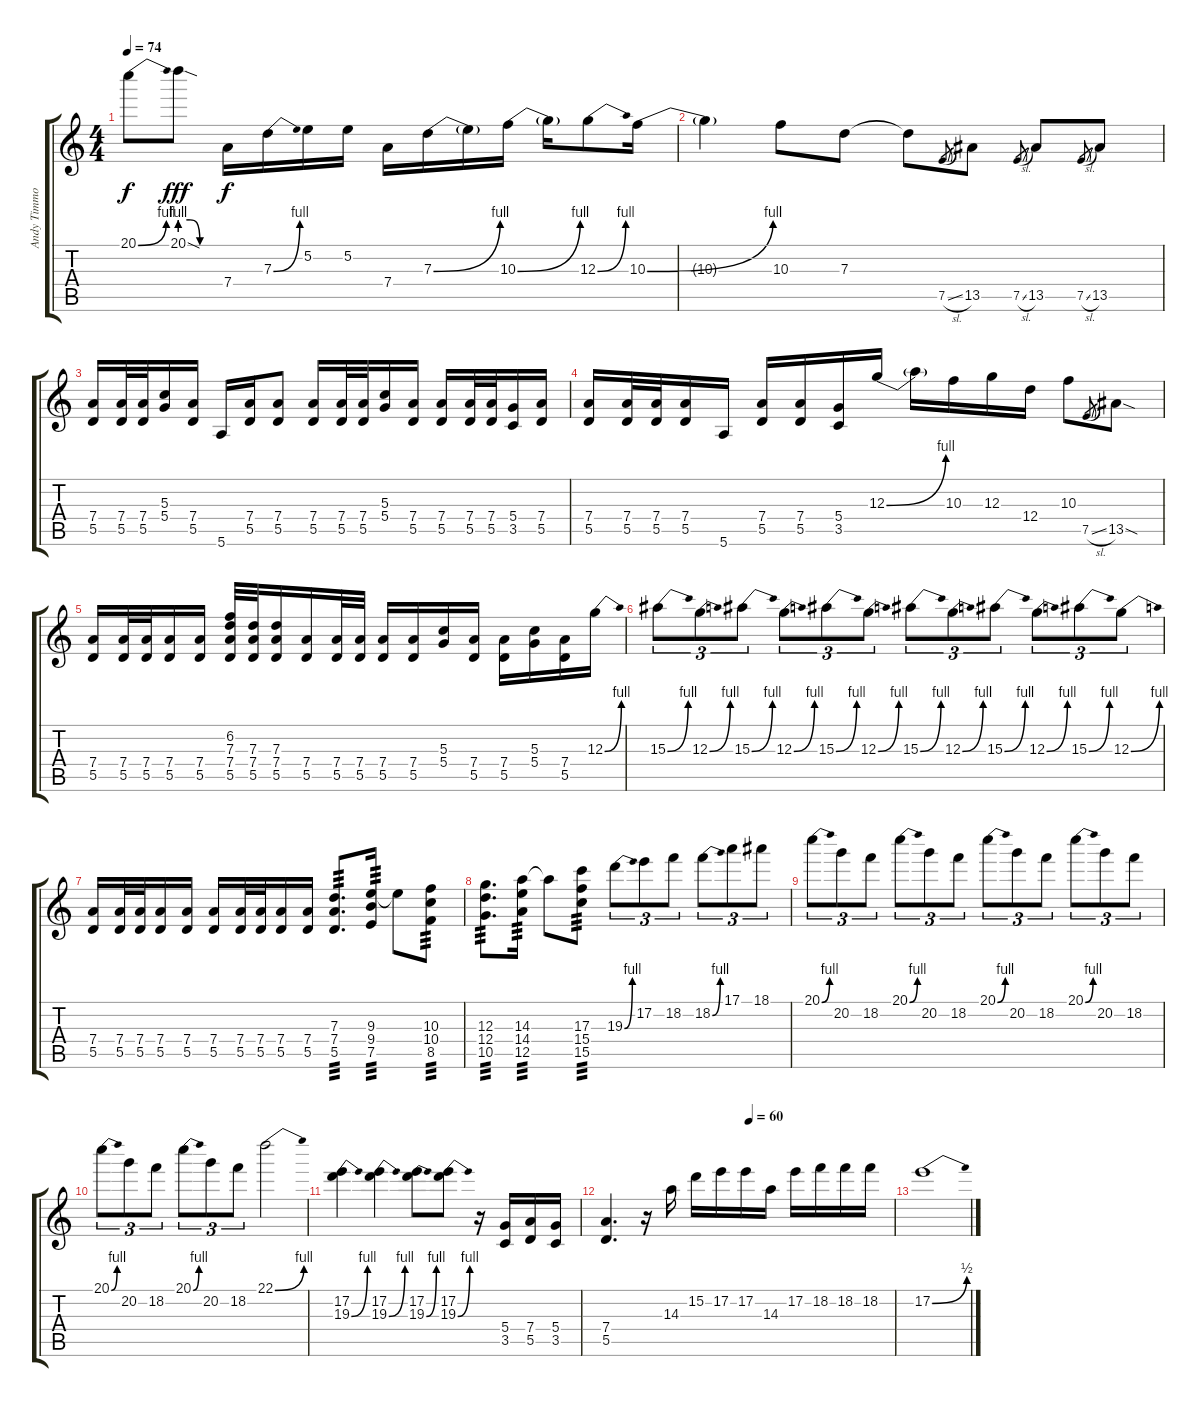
\track ("Andy Timmons" "Andy Timmo") {instrument distortionguitar}
\staff {score tabs}
\tuning (E4 B3 G3 D3 A2 E2) {hide}
\ts (4 4)
\tempo 74
\clef g2
\ks c
20.1{be (bend 0 0 60 4)}.8{dy f} 20.1{be (custom 0 4 15 4 30 0 60 0) sod}.8{dy fff} 7.4.16{dy f} 7.3{be (bend 0 0 60 4)}.16 5.2.16 5.2.16 7.4.16 7.3{be (bend 0 0 60 4)}.16 7.3{t}.16 10.3{be (bend 0 0 60 4)}.16 10.3{t}.16 12.3{be (bend 0 0 60 4)}.8 10.3{be (bend 0 0 60 4)}.16 |
10.3{t}.4 10.3.8 7.3.8 7.3{t}.8 7.5{sl}.8{gr} 13.5.8 7.5{sl}.8{gr} 13.5.8 7.5{sl}.8{gr} 13.5.8 |
(7.4 5.5).16 (7.4 5.5).32 (7.4 5.5).32 (5.3 5.4).16 (7.4 5.5).16 5.6.16 (7.4 5.5).16 (7.4 5.5).8 (7.4 5.5).16 (7.4 5.5).32 (7.4 5.5).32 (5.3 5.4).16 (7.4 5.5).16 (7.4 5.5).16 (7.4 5.5).32{txt ""} (7.4 5.5).32 (5.4 3.5).16 (7.4 5.5).16 |
(7.4 5.5).16 (7.4 5.5).32 (7.4 5.5).32 (7.4 5.5).16 5.6.16 (7.4 5.5).16 (7.4 5.5).16 (5.4 3.5).16 12.3{be (bend 0 0 60 4)}.16 12.3{t}.16 10.3.16 12.3.16 12.4.16 10.3.8 7.5{sl}.8{gr} 13.5{sod}.8 |
(7.4 5.5).16 (7.4 5.5).32 (7.4 5.5).32 (7.4 5.5).16 (7.4 5.5).16 (6.2 7.3 7.4 5.5).32 (7.3 7.4 5.5).32 (7.3 7.4 5.5).16 (7.4 5.5).16 (7.4 5.5).32 (7.4 5.5).32 (7.4 5.5).16 (7.4 5.5).16 (5.3 5.4).16 (7.4 5.5).16 (7.4 5.5).16 (5.3 5.4).16 (7.4 5.5).16 12.3{be (bend 0 0 60 4)}.16 |
15.3{be (bend 0 0 60 4)}.8{tu (3 2)} 12.3{be (bend 0 0 60 4)}.8{tu (3 2)} 15.3{be (bend 0 0 60 4)}.8{tu (3 2)} 12.3{be (bend 0 0 60 4)}.8{tu (3 2)} 15.3{be (bend 0 0 60 4)}.8{tu (3 2)} 12.3{be (bend 0 0 60 4)}.8{tu (3 2)} 15.3{be (bend 0 0 60 4)}.8{tu (3 2)} 12.3{be (bend 0 0 60 4)}.8{tu (3 2)} 15.3{be (bend 0 0 60 4)}.8{tu (3 2)} 12.3{be (bend 0 0 60 4)}.8{tu (3 2)} 15.3{be (bend 0 0 60 4)}.8{tu (3 2)} 12.3{be (bend 0 0 60 4)}.8{tu (3 2)} |
(7.4 5.5).16 (7.4 5.5).32 (7.4 5.5).32 (7.4 5.5).16 (7.4 5.5).16 (7.4 5.5).16 (7.4 5.5).32 (7.4 5.5).32 (7.4 5.5).16 (7.4 5.5).16 (7.3 7.4 5.5).8{d tp 3} (9.3 9.4 7.5).16{tp 3} 9.3{t}.8 (10.3 10.4 8.5).8{tp 3} |
(12.3 12.4 10.5).8{d tp 3} (14.3 14.4 12.5).16{tp 3} 14.3{t}.8 (17.3 15.4 15.5).8{tp 3} 19.3{be (bend 0 0 60 4)}.8{tu (3 2)} 17.2.8{tu (3 2)} 18.2.8{tu (3 2)} 18.2{be (bend 0 0 60 4)}.8{tu (3 2)} 17.1.8{tu (3 2)} 18.1.8{tu (3 2)} |
20.1{be (bend 0 0 60 4)}.8{tu (3 2)} 20.2.8{tu (3 2)} 18.2.8{tu (3 2)} 20.1{be (bend 0 0 60 4)}.8{tu (3 2)} 20.2.8{tu (3 2)} 18.2.8{tu (3 2)} 20.1{be (bend 0 0 60 4)}.8{tu (3 2)} 20.2.8{tu (3 2)} 18.2.8{tu (3 2)} 20.1{be (bend 0 0 60 4)}.8{tu (3 2)} 20.2.8{tu (3 2)} 18.2.8{tu (3 2)} |
20.1{be (bend 0 0 60 4)}.8{tu (3 2)} 20.2.8{tu (3 2)} 18.2.8{tu (3 2)} 20.1{be (bend 0 0 60 4)}.8{tu (3 2)} 20.2.8{tu (3 2)} 18.2.8{tu (3 2)} 22.1{be (bend 0 0 60 4)}.2 |
(17.2 19.3{be (bend 0 0 60 4)}).4 (17.2 19.3{be (bend 0 0 60 4)}).4 (17.2 19.3{be (bend 0 0 60 4)}).8 (17.2 19.3{be (bend 0 0 60 4)}).8 r.16 (5.4 3.5).16 (7.4 5.5).16 (5.4 3.5).16 |
\tempo (60 0.5)
(7.4 5.5).4{d} r.16 14.3.16 15.2.16 17.2.16 17.2.16 14.3.16 17.2.16 18.2.16 18.2.16 18.2.16 |
17.2{be (bend 0 0 60 2)}.1
